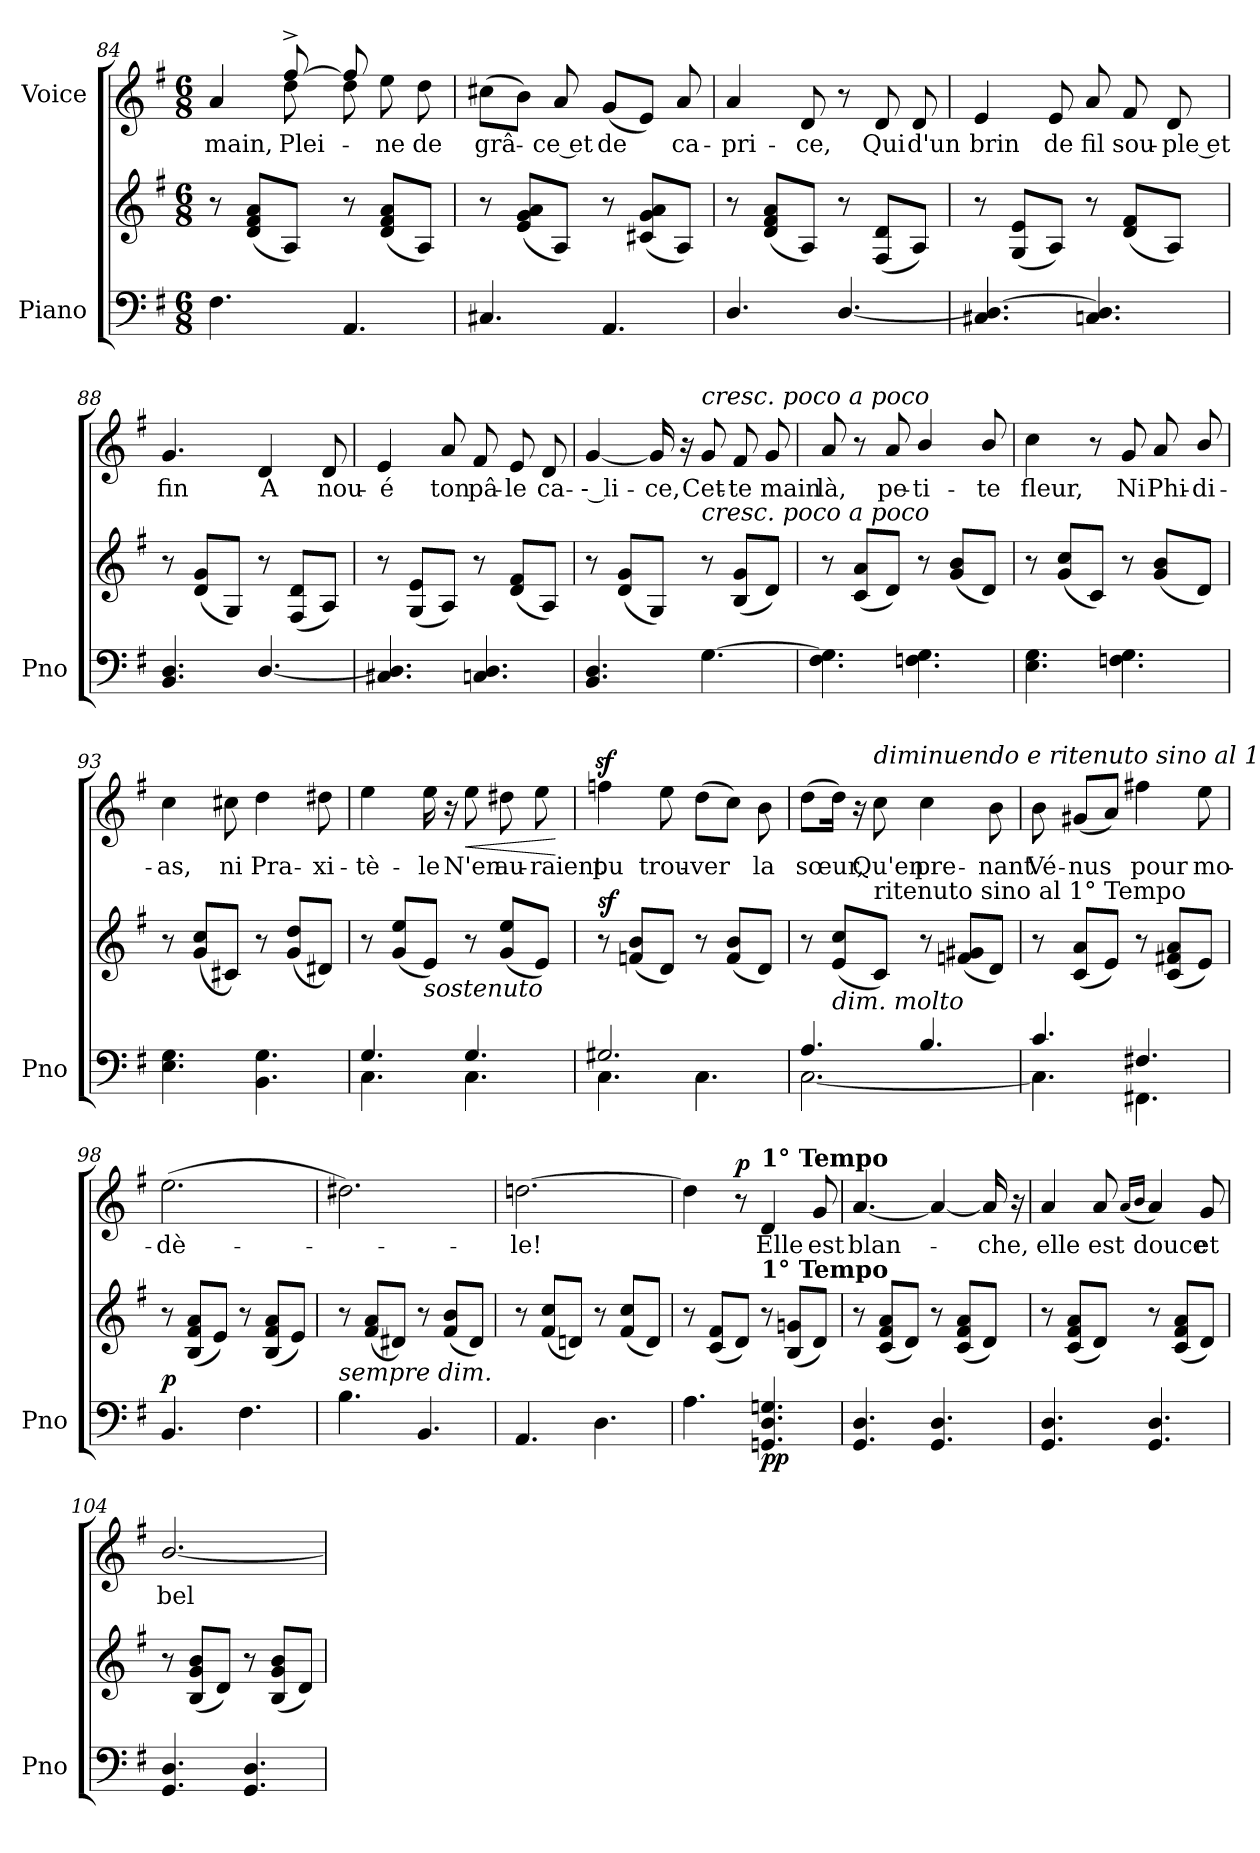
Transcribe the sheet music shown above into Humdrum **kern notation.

**kern	**kern	**dynam	**kern	**text	**dynam
*part2	*part2	*part2	*part1	*part1	*part1
*staff3	*staff2	*staff2/3	*staff1	*staff1	*staff1
*I"Piano	*	*	*I"Voice	*	*
*I'Pno	*	*	*	*	*
!!LO:LB:g=z
*clefF4	*clefG2	*	*clefG2	*	*
*k[f#]	*k[f#]	*	*k[f#]	*	*
*M6/8	*M6/8	*	*M6/8	*	*
=84	=84	=84	=84	=84	=84
!	!	!	!	!LO:LY:b	!
*	*	*	*^	*	*
4.F#\	8r	.	4a/	4ryy	main,	.
.	(8d/ 8f#/ 8a/L	.	.	.	.	.
!	!	!	!	!	!LO:LY:b	!
.	8A/J)	.	[8ff#^/	8dd\	Plei-	.
4.AA/	8r	.	8ff#/]	8dd\	.	.
!	!	!	!	!	!LO:LY:b	!
.	(8d/ 8f#/ 8a/L	.	8ee\	4ryy	-ne	.
!	!	!	!	!	!LO:LY:b	!
.	8A/J)	.	8dd\	.	de	.
*	*	*	*v	*v	*	*
!!LO:LB:g=z
=85	=85	=85	=85	=85	=85
!	!	!	!	!LO:LY:b	!
4.C#X/	8r	.	(8cc#X\L	grâ-	.
.	(8e/ 8g/ 8a/L	.	8b\J)	.	.
!	!	!	!	!LO:LY:b	!
.	8A/J)	.	8a/	-ce et	.
!	!	!	!	!LO:LY:b	!
4.AA/	8r	.	(8g/L	de	.
.	(8c#X/ 8g/ 8a/L	.	8e/J)	.	.
!	!	!	!	!LO:LY:b	!
.	8A/J)	.	8a/	ca-	.
=86	=86	=86	=86	=86	=86
!	!	!	!	!LO:LY:b	!
4.D/	8r	.	4a/	-pri-	.
.	(8d/ 8f#/ 8a/L	.	.	.	.
!	!	!	!	!LO:LY:b	!
.	8A/J)	.	8d/	-ce,	.
[>4.D/	8r	.	8r	.	.
!	!	!	!	!LO:LY:b	!
.	(8F#/ 8d/L	.	8d/	Qui	.
!	!	!	!	!LO:LY:b	!
.	8A/J)	.	8d/	d'un	.
=87	=87	=87	=87	=87	=87
!	!	!	!	!LO:LY:b	!
4.C#X/ 4.D/_	8r	.	4e/	brin	.
.	(8G/ 8e/L	.	.	.	.
!	!	!	!	!LO:LY:b	!
.	8A/J)	.	8e/	de	.
!	!	!	!	!LO:LY:b	!
4.Cn/ 4.D/]	8r	.	8a/	fil	.
!	!	!	!	!LO:LY:b	!
.	(8d/ 8f#/L	.	8f#/	sou-	.
!	!	!	!	!LO:LY:b	!
.	8A/J)	.	8d/	-ple et	.
=88	=88	=88	=88	=88	=88
!	!	!	!	!LO:LY:b	!
4.BB/ 4.D/	8r	.	4.g/	fin	.
.	(8d/ 8g/L	.	.	.	.
.	8G/J)	.	.	.	.
!	!	!	!	!LO:LY:b	!
[>4.D/	8r	.	4d/	A	.
.	(8F#/ 8d/L	.	.	.	.
!	!	!	!	!LO:LY:b	!
.	8A/J)	.	8d/	nou-	.
=89	=89	=89	=89	=89	=89
!	!	!	!	!LO:LY:b	!
4.C#X/ 4.D/]	8r	.	4e/	-é	.
.	(8G/ 8e/L	.	.	.	.
!	!	!	!	!LO:LY:b	!
.	8A/J)	.	8a/	ton	.
!	!	!	!	!LO:LY:b	!
4.Cn/ 4.D/	8r	.	8f#/	pâ-	.
!	!	!	!	!LO:LY:b	!
.	(8d/ 8f#/L	.	8e/	-le	.
!	!	!	!	!LO:LY:b	!
.	8A/J)	.	8d/	ca-	.
!!LO:LB:g=z
=90	=90	=90	=90	=90	=90
!	!	!	!	!LO:LY:b	!
4.BB/ 4.D/	8r	.	[4g/	-- li-	.
.	(8d/ 8g/L	.	.	.	.
!	!	!	!	!LO:LY:b	!
.	8G/J)	.	16g/]	-ce,	.
.	.	.	16r	.	.
!	!	!	!LO:TX:a:i:t=cresc. poco a poco	!	!
!	!LO:TX:a:i:t=cresc. poco a poco	!	!	!	!
!	!	!	!	!LO:LY:b	!
[4.G\	8r	.	8g/	Cet-	.
!	!	!	!	!LO:LY:b	!
.	(8B/ 8g/L	.	8f#/	-te	.
!	!	!	!	!LO:LY:b	!
.	8d/J)	.	8g/	main	.
=91	=91	=91	=91	=91	=91
!	!	!	!	!LO:LY:b	!
4.F#\ 4.G\]	8r	.	8a/	là,	.
.	(8c/ 8a/L	.	8r	.	.
!	!	!	!	!LO:LY:b	!
.	8d/J)	.	8a/	pe-	.
!	!	!	!	!LO:LY:b	!
4.Fn\ 4.G\	8r	.	4b/	-ti-	.
.	(8g/ 8b/L	.	.	.	.
!	!	!	!	!LO:LY:b	!
.	8d/J)	.	8b/	-te	.
=92	=92	=92	=92	=92	=92
!	!	!	!	!LO:LY:b	!
4.E\ 4.G\	8r	.	4cc\	fleur,	.
.	(8g/ 8cc/L	.	.	.	.
.	8c/J)	.	8r	.	.
!	!	!	!	!LO:LY:b	!
4.Fn\ 4.G\	8r	.	8g/	Ni	.
!	!	!	!	!LO:LY:b	!
.	(8g/ 8b/L	.	8a/	Phi-	.
!	!	!	!	!LO:LY:b	!
.	8d/J)	.	8b/	-di-	.
=93	=93	=93	=93	=93	=93
!	!	!	!	!LO:LY:b	!
4.E\ 4.G\	8r	.	4cc\	-as,	.
.	(8g/ 8cc/L	.	.	.	.
!	!	!	!	!LO:LY:b	!
.	8c#X/J)	.	8cc#X\	ni	.
!	!	!	!	!LO:LY:b	!
4.BB\ 4.G\	8r	.	4dd\	Pra-	.
.	(8g/ 8dd/L	.	.	.	.
!	!	!	!	!LO:LY:b	!
.	8d#X/J)	.	8dd#X\	-xi-	.
=94	=94	=94	=94	=94	=94
*^	*	*	*	*	*
!	!	!	!	!	!LO:LY:b	!
4.G/	4.C\	8r	.	4ee\	-tè-	.
.	.	(8g/ 8ee/L	.	.	.	.
!	!	!LO:TX:b:i:t=sostenuto	!	!	!	!
!	!	!	!	!	!LO:LY:b	!
.	.	8e/J)	.	16ee\	-le	.
.	.	.	.	16r	.	.
!	!	!	!	!	!LO:LY:b	!LO:HP:b
4.G/	4.C\	8r	.	8ee\	N'en	<
!	!	!	!	!	!LO:LY:b	!
.	.	(8g/ 8ee/L	.	8dd#X\	au-	.
!	!	!	!	!	!LO:LY:b	!
.	.	8e/J)	.	8ee\	-raient	.
*v	*v	*	*	*	*	*
.	.	.	.	.	[
!!LO:PB:g=z
=95	=95	=95	=95	=95	=95
*^	*	*	*	*	*
!	!	!	!LO:DY:a	!	!LO:LY:b	!
2.G#X/	4.C\	8r	sf	4ffnz>\	pu	.
.	.	(8fn/ 8b/L	.	.	.	.
!	!	!	!	!	!LO:LY:b	!
.	.	8d/J)	.	8ee\	trou-	.
!	!	!	!	!	!LO:LY:b	!
.	4.C\	8r	.	(8dd\L	-ver	.
.	.	(8f/ 8b/L	.	8cc\J)	.	.
!	!	!	!	!	!LO:LY:b	!
.	.	8d/J)	.	8b\	la	.
=96	=96	=96	=96	=96	=96	=96
!	!	!	!	!	!LO:LY:b	!
4.A/	[2.C\	8r	.	(8dd\L	sœur,	.
!	!	!LO:TX:b:i:t=dim. molto	!	!	!	!
.	.	(8e/ 8cc/L	.	16dd\Jk)	.	.
.	.	.	.	16r	.	.
!	!	!	!	!LO:TX:a:i:t=diminuendo e ritenuto sino al 1° Tempo	!	!
!	!	!LO:TX:a:t=ritenuto sino al 1° Tempo	!	!	!	!
!	!	!	!	!	!LO:LY:b	!
.	.	8c/J)	.	8cc\	Qu'en	.
!	!	!	!	!	!LO:LY:b	!
4.B/	.	8r	.	4cc\	pre-	.
.	.	(8fn/ 8g#X/L	.	.	.	.
!	!	!	!	!	!LO:LY:b	!
.	.	8d/J)	.	8b\	-nant	.
=97	=97	=97	=97	=97	=97	=97
!	!	!	!	!	!LO:LY:b	!
4.c/	4.C\]	8r	.	8b\	Vé-	.
!	!	!	!	!	!LO:LY:b	!
.	.	(8c/ 8a/L	.	(8g#X/L	-nus	.
.	.	8e/J)	.	8a/J)	.	.
!	!	!	!	!	!LO:LY:b	!
4.F#X/	4.FF#X\	8r	.	4ff#X\	pour	.
.	.	(8c/ 8f#X/ 8a/L	.	.	.	.
!	!	!	!	!	!LO:LY:b	!
.	.	8e/J)	.	8ee\	mo-	.
*v	*v	*	*	*	*	*
=98	=98	=98	=98	=98	=98
!	!	!LO:DY:a=2	!	!LO:LY:b	!
4.BB/	8r	p	(2.ee\	-dè-	.
.	(8B/ 8f#/ 8a/L	.	.	.	.
.	8e/J)	.	.	.	.
4.F#\	8r	.	.	.	.
.	(8B/ 8f#/ 8a/L	.	.	.	.
.	8e/J)	.	.	.	.
=99	=99	=99	=99	=99	=99
!	!LO:TX:b:i:t=sempre dim.	!	!	!	!
4.B\	8r	.	2.dd#X\)	.	.
.	(8f#/ 8a/L	.	.	.	.
.	8d#X/J)	.	.	.	.
4.BB/	8r	.	.	.	.
.	(8f#/ 8b/L	.	.	.	.
.	8d#/J)	.	.	.	.
!!LO:LB:g=z
=100	=100	=100	=100	=100	=100
!	!	!	!	!LO:LY:b	!
4.AA/	8r	.	[2.ddn\	-le!	.
.	(8f#/ 8cc/L	.	.	.	.
.	8dn/J)	.	.	.	.
4.D\	8r	.	.	.	.
.	(8f#/ 8cc/L	.	.	.	.
.	8d/J)	.	.	.	.
!!LO:PB:g=z
=101	=101	=101	=101	=101	=101
4.A\	8r	.	4dd\]	.	.
.	(8c/ 8f#/L	.	.	.	.
!	!	!	!	!	!LO:DY:a
.	8d/J)	.	8r	.	p
!	!	!	!LO:TX:a:B:t=1° Tempo	!	!
!	!LO:TX:a:B:t=1° Tempo	!	!	!	!
!	!	!LO:DY:b=2	!	!LO:LY:b	!
4.GGn/ 4.D/ 4.Gn/	8r	pp	4d/	Elle	.
.	(8B/ 8gn/L	.	.	.	.
!	!	!	!	!LO:LY:b	!
.	8d/J)	.	8g/	est	.
=102	=102	=102	=102	=102	=102
!	!	!	!	!LO:LY:b	!
4.GG/ 4.D/	8r	.	[4.a/	blan-	.
.	(8c/ 8f#/ 8a/L	.	.	.	.
.	8d/J)	.	.	.	.
4.GG/ 4.D/	8r	.	4a/_	.	.
.	(8c/ 8f#/ 8a/L	.	.	.	.
!	!	!	!	!LO:LY:b	!
.	8d/J)	.	16a/]	-che,	.
.	.	.	16r	.	.
=103	=103	=103	=103	=103	=103
!	!	!	!	!LO:LY:b	!
4.GG/ 4.D/	8r	.	4a/	elle	.
.	(8c/ 8f#/ 8a/L	.	.	.	.
!	!	!	!	!LO:LY:b	!
.	8d/J)	.	8a/	est	.
.	.	.	(16qa/LL	.	.
.	.	.	16qb/JJ	.	.
!	!	!	!	!LO:LY:b	!
4.GG/ 4.D/	8r	.	4a/)	douce	.
.	(8c/ 8f#/ 8a/L	.	.	.	.
!	!	!	!	!LO:LY:b	!
.	8d/J)	.	8g/	et	.
=104	=104	=104	=104	=104	=104
!	!	!	!	!LO:LY:b	!
4.GG/ 4.D/	8r	.	[<2.b/	bel-	.
.	(8B/ 8g/ 8b/L	.	.	.	.
.	8d/J)	.	.	.	.
4.GG/ 4.D/	8r	.	.	.	.
.	(8B/ 8g/ 8b/L	.	.	.	.
.	8d/J)	.	.	.	.
=	=	=	=	=	=
*-	*-	*-	*-	*-	*-
